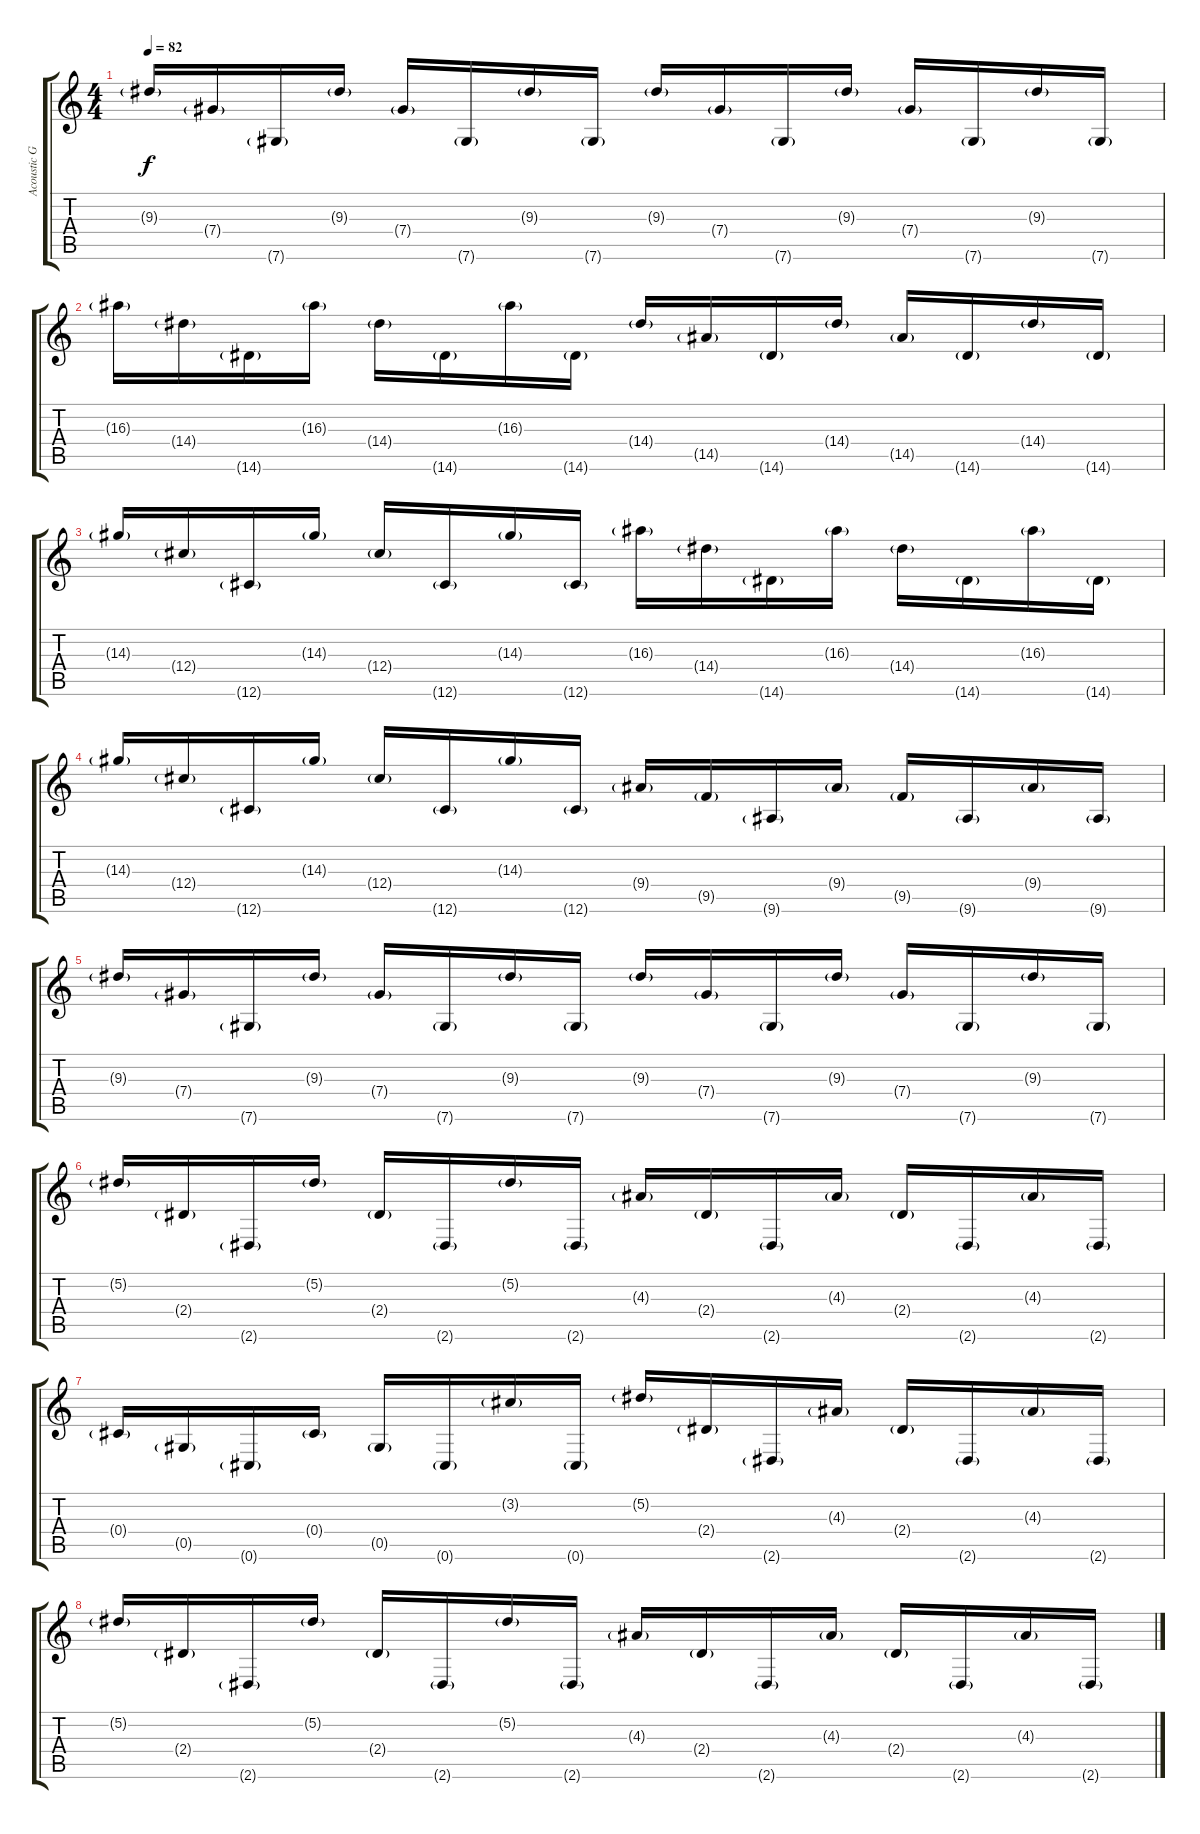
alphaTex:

\track ("Acoustic Guitar 2" "Acoustic G") {instrument acousticguitarsteel}
\staff {score tabs}
\tuning (Eb4 Bb3 Gb3 Db3 Ab2 Db2) {hide}
\ts (4 4)
\tempo 82
\clef g2
\ks c
9.3{g}.16{dy f} 7.4{g}.16 7.6{g}.16 9.3{g}.16 7.4{g}.16 7.6{g}.16 9.3{g}.16 7.6{g}.16 9.3{g}.16 7.4{g}.16 7.6{g}.16 9.3{g}.16 7.4{g}.16 7.6{g}.16 9.3{g}.16 7.6{g}.16 |
16.3{g}.16 14.4{g}.16 14.6{g}.16 16.3{g}.16 14.4{g}.16 14.6{g}.16 16.3{g}.16 14.6{g}.16 14.4{g}.16 14.5{g}.16 14.6{g}.16 14.4{g}.16 14.5{g}.16 14.6{g}.16 14.4{g}.16 14.6{g}.16 |
14.3{g}.16 12.4{g}.16 12.6{g}.16 14.3{g}.16 12.4{g}.16 12.6{g}.16 14.3{g}.16 12.6{g}.16 16.3{g}.16 14.4{g}.16 14.6{g}.16 16.3{g}.16 14.4{g}.16 14.6{g}.16 16.3{g}.16 14.6{g}.16 |
14.3{g}.16 12.4{g}.16 12.6{g}.16 14.3{g}.16 12.4{g}.16 12.6{g}.16 14.3{g}.16 12.6{g}.16 9.4{g}.16 9.5{g}.16 9.6{g}.16 9.4{g}.16 9.5{g}.16 9.6{g}.16 9.4{g}.16 9.6{g}.16 |
9.3{g}.16 7.4{g}.16 7.6{g}.16 9.3{g}.16 7.4{g}.16 7.6{g}.16 9.3{g}.16 7.6{g}.16 9.3{g}.16 7.4{g}.16 7.6{g}.16 9.3{g}.16 7.4{g}.16 7.6{g}.16 9.3{g}.16 7.6{g}.16 |
5.2{g}.16 2.4{g}.16 2.6{g}.16 5.2{g}.16 2.4{g}.16 2.6{g}.16 5.2{g}.16 2.6{g}.16 4.3{g}.16 2.4{g}.16 2.6{g}.16 4.3{g}.16 2.4{g}.16 2.6{g}.16 4.3{g}.16 2.6{g}.16 |
0.4{g}.16 0.5{g}.16 0.6{g}.16 0.4{g}.16 0.5{g}.16 0.6{g}.16 3.2{g}.16 0.6{g}.16 5.2{g}.16 2.4{g}.16 2.6{g}.16 4.3{g}.16 2.4{g}.16 2.6{g}.16 4.3{g}.16 2.6{g}.16 |
5.2{g}.16 2.4{g}.16 2.6{g}.16 5.2{g}.16 2.4{g}.16 2.6{g}.16 5.2{g}.16 2.6{g}.16 4.3{g}.16 2.4{g}.16 2.6{g}.16 4.3{g}.16 2.4{g}.16 2.6{g}.16 4.3{g}.16 2.6{g}.16
